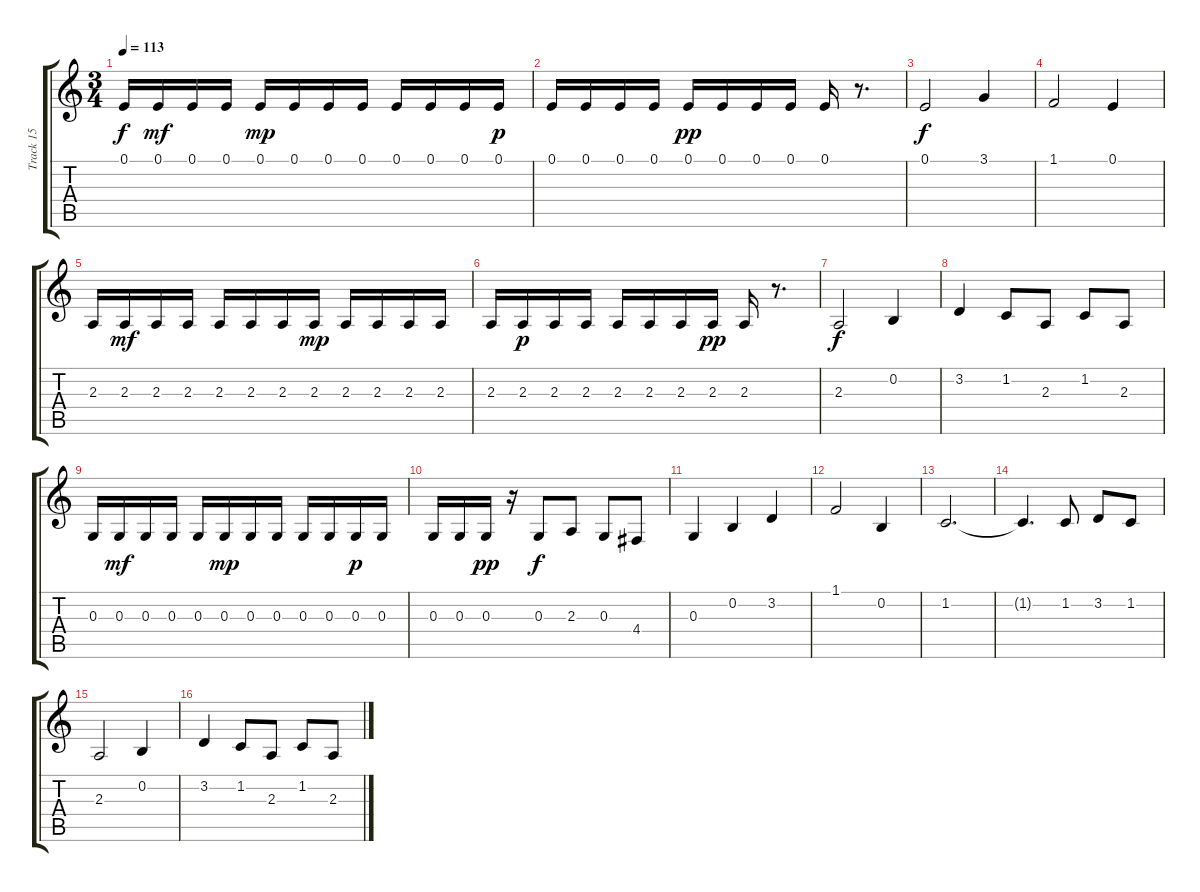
\track ("Track 15" "Track 15") {instrument marimba}
\staff {score tabs}
\tuning (E4 B3 G3 D3 A2 E2) {hide}
\ts (3 4)
\tempo 113
\clef g2
\ks c
0.1.16{dy f} 0.1.16{dy mf} 0.1.16 0.1.16 0.1.16{dy mp} 0.1.16 0.1.16 0.1.16 0.1.16 0.1.16 0.1.16 0.1.16{dy p} |
0.1.16 0.1.16 0.1.16 0.1.16 0.1.16{dy pp} 0.1.16 0.1.16 0.1.16 0.1.16 r.8{d} |
0.1.2{dy f} 3.1.4 |
1.1.2 0.1.4 |
2.3.16 2.3.16{dy mf} 2.3.16 2.3.16 2.3.16 2.3.16 2.3.16 2.3.16{dy mp} 2.3.16 2.3.16 2.3.16 2.3.16 |
2.3.16 2.3.16{dy p} 2.3.16 2.3.16 2.3.16 2.3.16 2.3.16 2.3.16{dy pp} 2.3.16 r.8{d} |
2.3.2{dy f} 0.2.4 |
3.2.4 1.2.8 2.3.8 1.2.8 2.3.8 |
0.3.16 0.3.16{dy mf} 0.3.16 0.3.16 0.3.16 0.3.16{dy mp} 0.3.16 0.3.16 0.3.16 0.3.16 0.3.16{dy p} 0.3.16 |
0.3.16 0.3.16 0.3.16{dy pp} r.16 0.3.8{dy f} 2.3.8 0.3.8 4.4.8 |
0.3.4 0.2.4 3.2.4 |
1.1.2 0.2.4 |
1.2.2{d} |
1.2{t}.4{d} 1.2.8 3.2.8 1.2.8 |
2.3.2 0.2.4 |
3.2.4 1.2.8 2.3.8 1.2.8 2.3.8
